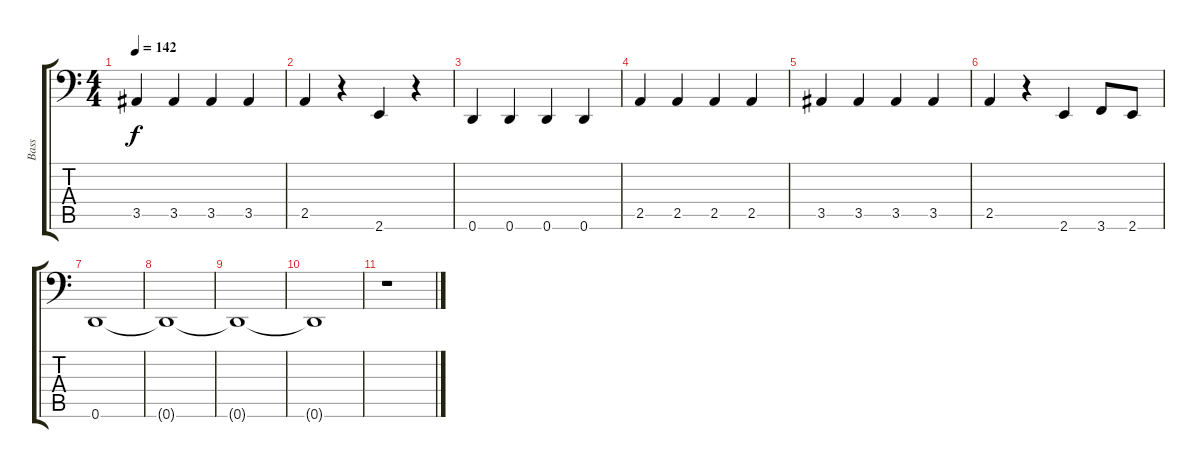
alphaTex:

\track ("Bass" "Bass") {instrument electricbasspick}
\staff {score tabs}
\tuning (D3 A2 F2 C2 G1 D1) {hide}
\ts (4 4)
\tempo 142
\clef f4
\ks c
3.5.4{dy f} 3.5.4 3.5.4 3.5.4 |
2.5.4 r.4 2.6.4 r.4 |
0.6.4 0.6.4 0.6.4 0.6.4 |
2.5.4 2.5.4 2.5.4 2.5.4 |
3.5.4 3.5.4 3.5.4 3.5.4 |
2.5.4 r.4 2.6.4 3.6.8 2.6.8 |
0.6.1 |
0.6{t}.1 |
0.6{t}.1 |
0.6{t}.1 |
r.1
